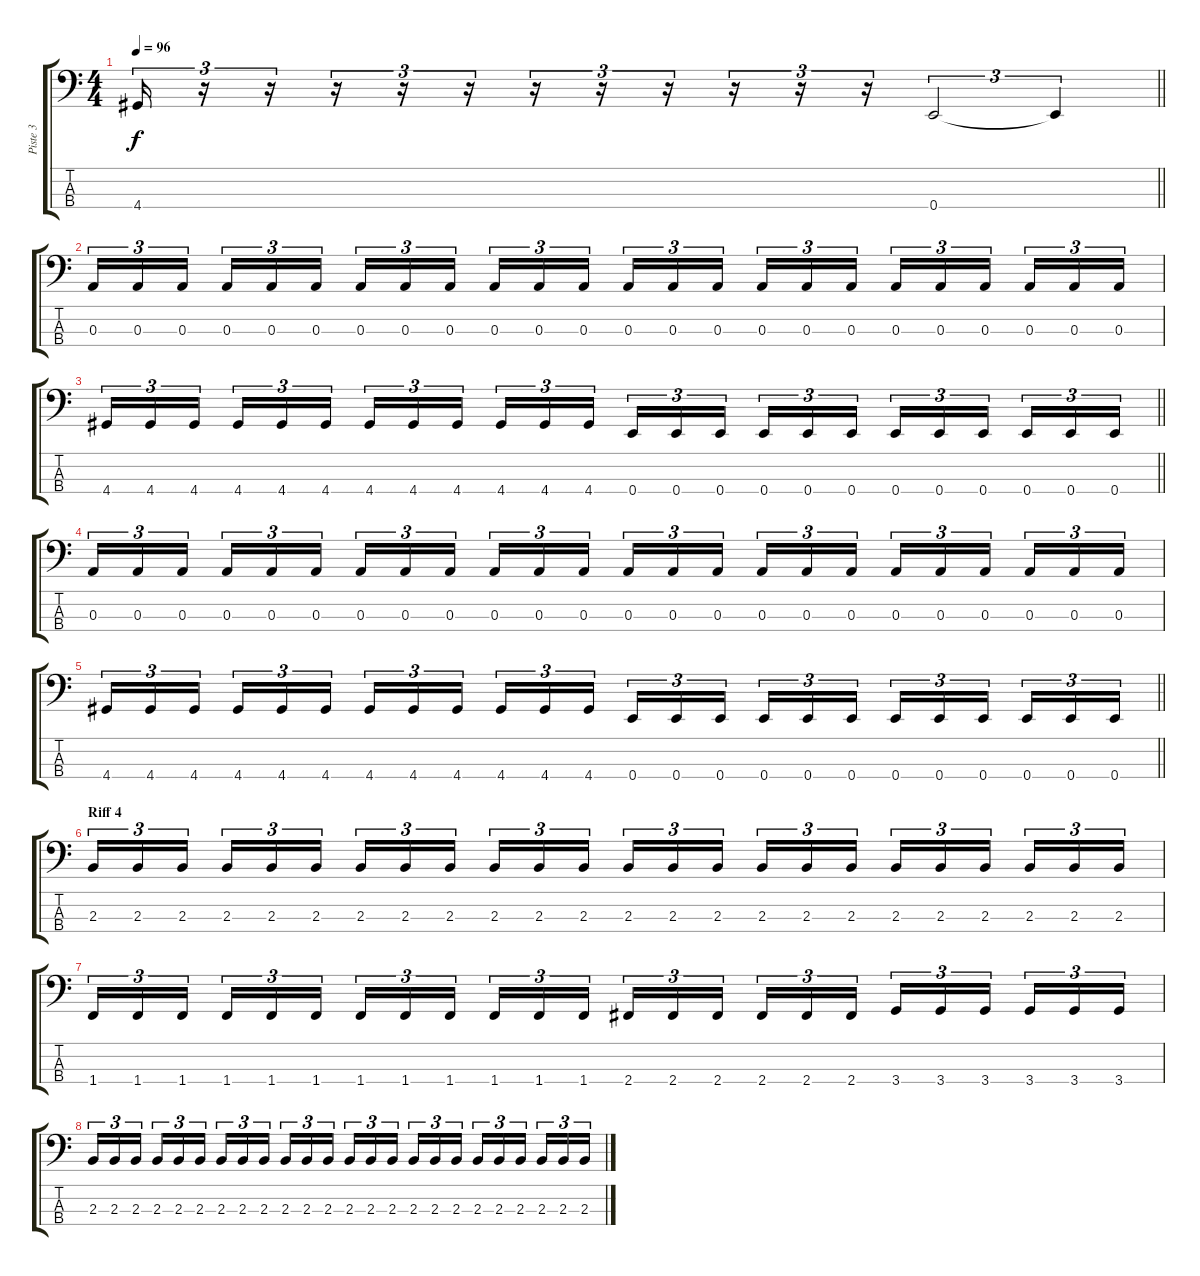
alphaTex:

\track ("Piste 3" "Piste 3") {instrument electricbassfinger}
\staff {score tabs}
\tuning (G2 D2 A1 E1) {hide}
\ts (4 4)
\tempo 96
\clef f4
\barLineRight lightlight
\ks c
4.4.16{tu (3 2) dy f} r.16{tu (3 2)} r.16{tu (3 2)} r.16{tu (3 2)} r.16{tu (3 2)} r.16{tu (3 2)} r.16{tu (3 2)} r.16{tu (3 2)} r.16{tu (3 2)} r.16{tu (3 2)} r.16{tu (3 2)} r.16{tu (3 2)} 0.4.2{tu (3 2)} 0.4{t}.4{tu (3 2)} |
0.3.16{tu (3 2)} 0.3.16{tu (3 2)} 0.3.16{tu (3 2) beam splitsecondary} 0.3.16{tu (3 2)} 0.3.16{tu (3 2)} 0.3.16{tu (3 2)} 0.3.16{tu (3 2)} 0.3.16{tu (3 2)} 0.3.16{tu (3 2) beam splitsecondary} 0.3.16{tu (3 2)} 0.3.16{tu (3 2)} 0.3.16{tu (3 2)} 0.3.16{tu (3 2)} 0.3.16{tu (3 2)} 0.3.16{tu (3 2) beam splitsecondary} 0.3.16{tu (3 2)} 0.3.16{tu (3 2)} 0.3.16{tu (3 2)} 0.3.16{tu (3 2)} 0.3.16{tu (3 2)} 0.3.16{tu (3 2) beam splitsecondary} 0.3.16{tu (3 2)} 0.3.16{tu (3 2)} 0.3.16{tu (3 2)} |
\barLineRight lightlight
4.4.16{tu (3 2)} 4.4.16{tu (3 2)} 4.4.16{tu (3 2) beam splitsecondary} 4.4.16{tu (3 2)} 4.4.16{tu (3 2)} 4.4.16{tu (3 2)} 4.4.16{tu (3 2)} 4.4.16{tu (3 2)} 4.4.16{tu (3 2) beam splitsecondary} 4.4.16{tu (3 2)} 4.4.16{tu (3 2)} 4.4.16{tu (3 2)} 0.4.16{tu (3 2)} 0.4.16{tu (3 2)} 0.4.16{tu (3 2) beam splitsecondary} 0.4.16{tu (3 2)} 0.4.16{tu (3 2)} 0.4.16{tu (3 2)} 0.4.16{tu (3 2)} 0.4.16{tu (3 2)} 0.4.16{tu (3 2) beam splitsecondary} 0.4.16{tu (3 2)} 0.4.16{tu (3 2)} 0.4.16{tu (3 2)} |
0.3.16{tu (3 2)} 0.3.16{tu (3 2)} 0.3.16{tu (3 2) beam splitsecondary} 0.3.16{tu (3 2)} 0.3.16{tu (3 2)} 0.3.16{tu (3 2)} 0.3.16{tu (3 2)} 0.3.16{tu (3 2)} 0.3.16{tu (3 2) beam splitsecondary} 0.3.16{tu (3 2)} 0.3.16{tu (3 2)} 0.3.16{tu (3 2)} 0.3.16{tu (3 2)} 0.3.16{tu (3 2)} 0.3.16{tu (3 2) beam splitsecondary} 0.3.16{tu (3 2)} 0.3.16{tu (3 2)} 0.3.16{tu (3 2)} 0.3.16{tu (3 2)} 0.3.16{tu (3 2)} 0.3.16{tu (3 2) beam splitsecondary} 0.3.16{tu (3 2)} 0.3.16{tu (3 2)} 0.3.16{tu (3 2)} |
\barLineRight lightlight
4.4.16{tu (3 2)} 4.4.16{tu (3 2)} 4.4.16{tu (3 2) beam splitsecondary} 4.4.16{tu (3 2)} 4.4.16{tu (3 2)} 4.4.16{tu (3 2)} 4.4.16{tu (3 2)} 4.4.16{tu (3 2)} 4.4.16{tu (3 2) beam splitsecondary} 4.4.16{tu (3 2)} 4.4.16{tu (3 2)} 4.4.16{tu (3 2)} 0.4.16{tu (3 2)} 0.4.16{tu (3 2)} 0.4.16{tu (3 2) beam splitsecondary} 0.4.16{tu (3 2)} 0.4.16{tu (3 2)} 0.4.16{tu (3 2)} 0.4.16{tu (3 2)} 0.4.16{tu (3 2)} 0.4.16{tu (3 2) beam splitsecondary} 0.4.16{tu (3 2)} 0.4.16{tu (3 2)} 0.4.16{tu (3 2)} |
\section ("" "Riff 4")
2.3.16{tu (3 2)} 2.3.16{tu (3 2)} 2.3.16{tu (3 2) beam splitsecondary} 2.3.16{tu (3 2)} 2.3.16{tu (3 2)} 2.3.16{tu (3 2)} 2.3.16{tu (3 2)} 2.3.16{tu (3 2)} 2.3.16{tu (3 2) beam splitsecondary} 2.3.16{tu (3 2)} 2.3.16{tu (3 2)} 2.3.16{tu (3 2)} 2.3.16{tu (3 2)} 2.3.16{tu (3 2)} 2.3.16{tu (3 2) beam splitsecondary} 2.3.16{tu (3 2)} 2.3.16{tu (3 2)} 2.3.16{tu (3 2)} 2.3.16{tu (3 2)} 2.3.16{tu (3 2)} 2.3.16{tu (3 2) beam splitsecondary} 2.3.16{tu (3 2)} 2.3.16{tu (3 2)} 2.3.16{tu (3 2)} |
1.4.16{tu (3 2)} 1.4.16{tu (3 2)} 1.4.16{tu (3 2) beam splitsecondary} 1.4.16{tu (3 2)} 1.4.16{tu (3 2)} 1.4.16{tu (3 2)} 1.4.16{tu (3 2)} 1.4.16{tu (3 2)} 1.4.16{tu (3 2) beam splitsecondary} 1.4.16{tu (3 2)} 1.4.16{tu (3 2)} 1.4.16{tu (3 2)} 2.4.16{tu (3 2)} 2.4.16{tu (3 2)} 2.4.16{tu (3 2) beam splitsecondary} 2.4.16{tu (3 2)} 2.4.16{tu (3 2)} 2.4.16{tu (3 2)} 3.4.16{tu (3 2)} 3.4.16{tu (3 2)} 3.4.16{tu (3 2) beam splitsecondary} 3.4.16{tu (3 2)} 3.4.16{tu (3 2)} 3.4.16{tu (3 2)} |
2.3.16{tu (3 2)} 2.3.16{tu (3 2)} 2.3.16{tu (3 2) beam splitsecondary} 2.3.16{tu (3 2)} 2.3.16{tu (3 2)} 2.3.16{tu (3 2)} 2.3.16{tu (3 2)} 2.3.16{tu (3 2)} 2.3.16{tu (3 2) beam splitsecondary} 2.3.16{tu (3 2)} 2.3.16{tu (3 2)} 2.3.16{tu (3 2)} 2.3.16{tu (3 2)} 2.3.16{tu (3 2)} 2.3.16{tu (3 2) beam splitsecondary} 2.3.16{tu (3 2)} 2.3.16{tu (3 2)} 2.3.16{tu (3 2)} 2.3.16{tu (3 2)} 2.3.16{tu (3 2)} 2.3.16{tu (3 2) beam splitsecondary} 2.3.16{tu (3 2)} 2.3.16{tu (3 2)} 2.3.16{tu (3 2)}
